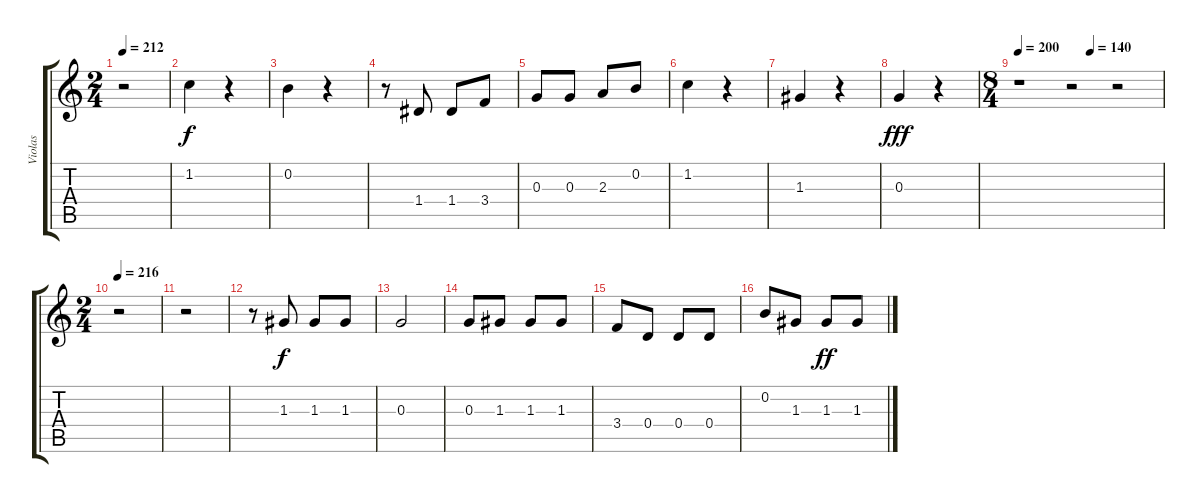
\track ("Violas" "Violas") {instrument contrabass}
\staff {score tabs}
\tuning (E4 B3 G3 D3 A2 E2) {hide}
\ts (2 4)
\tempo 212
\clef g2
\ks c
r.2{dy f} |
1.2.4 r.4 |
0.2.4 r.4 |
r.8 1.4.8 1.4.8 3.4.8 |
0.3.8 0.3.8 2.3.8 0.2.8 |
1.2.4 r.4 |
1.3.4 r.4 |
0.3.4{dy fff} r.4 |
\ts (8 4)
\tempo 200
\tempo (140 0.5)
r.1 r.2 r.2 |
\ts (2 4)
\tempo 216
r.2 |
r.2 |
r.8 1.3.8{dy f} 1.3.8 1.3.8 |
0.3.2 |
0.3.8 1.3.8 1.3.8 1.3.8 |
3.4.8 0.4.8 0.4.8 0.4.8 |
0.2.8 1.3.8 1.3.8{dy ff} 1.3.8
